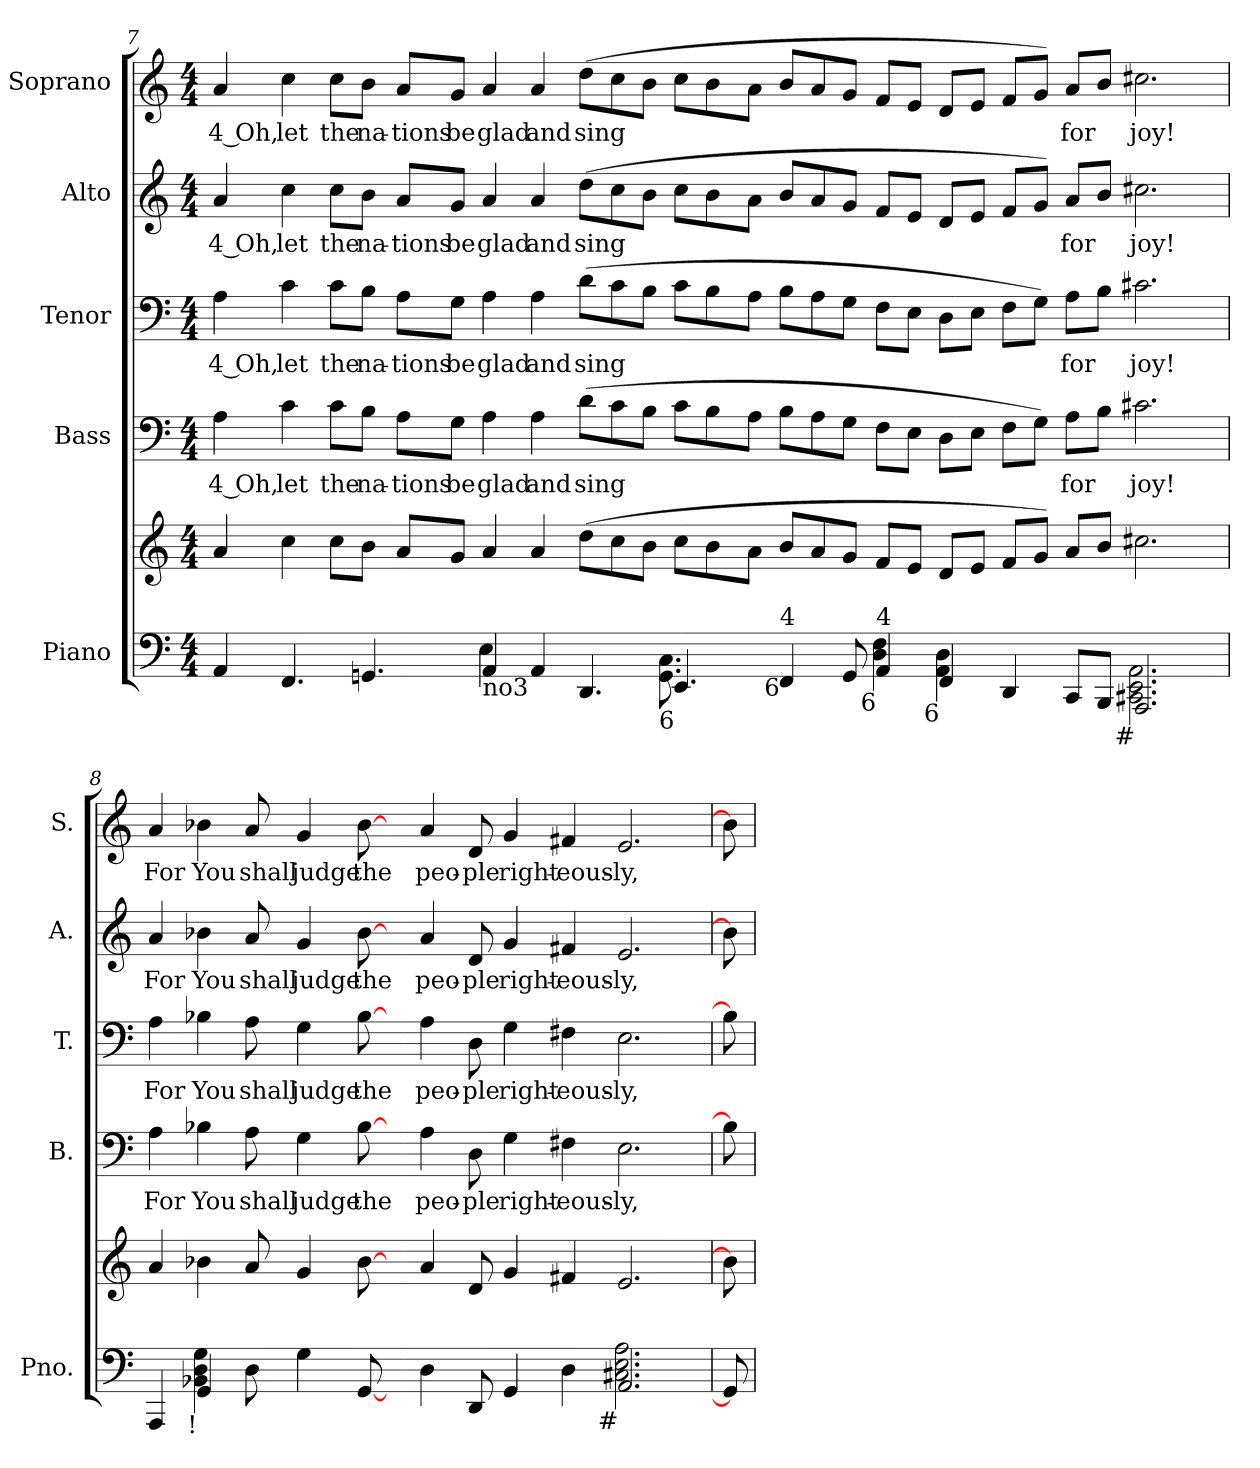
**kern	**kern	**kern	**text	**kern	**text	**kern	**text	**kern	**text
*part5	*part5	*part4	*part4	*part3	*part3	*part2	*part2	*part1	*part1
*staff6	*staff5	*staff4	*staff4	*staff3	*staff3	*staff2	*staff2	*staff1	*staff1
*I"Piano	*	*I"Bass	*	*I"Tenor	*	*I"Alto	*	*I"Soprano	*
*I'Pno.	*	*I'B.	*	*I'T.	*	*I'A.	*	*I'S.	*
!!LO:PB:g=z
*clefF4	*clefG2	*clefF4	*	*clefF4	*	*clefG2	*	*clefG2	*
*k[]	*k[]	*k[]	*	*k[]	*	*k[]	*	*k[]	*
*C:	*C:	*C:	*	*C:	*	*C:	*	*C:	*
*M4/4	*M4/4	*M4/4	*	*M4/4	*	*M4/4	*	*M4/4	*
=7	=7	=7	=7	=7	=7	=7	=7	=7	=7
*^	*	*	*	*	*	*	*	*	*
!	!	!	!	!LO:LY:b:color=#000000	!	!	!	!	!	!
!	!	!	!	!	!	!LO:LY:b:color=#000000	!	!	!	!
!	!	!	!	!	!	!	!	!LO:LY:b:color=#000000	!	!
!	!	!	!	!	!	!	!	!	!	!LO:LY:b:color=#000000
4AAi/	1ryy	4ai/	4Ai\	4 Oh,	4Ai\	4 Oh,	4ai/	4 Oh,	4ai/	4 Oh,
!	!	!	!	!LO:LY:b:color=#000000	!	!	!	!	!	!
!	!	!	!	!	!	!LO:LY:b:color=#000000	!	!	!	!
!	!	!	!	!	!	!	!	!LO:LY:b:color=#000000	!	!
!	!	!	!	!	!	!	!	!	!	!LO:LY:b:color=#000000
4.FFi/	.	4cci\	4ci\	let	4ci\	let	4cci\	let	4cci\	let
!	!	!	!	!LO:LY:b:color=#000000	!	!	!	!	!	!
!	!	!	!	!	!	!LO:LY:b:color=#000000	!	!	!	!
!	!	!	!	!	!	!	!	!LO:LY:b:color=#000000	!	!
!	!	!	!	!	!	!	!	!	!	!LO:LY:b:color=#000000
.	.	8cci\L	8ci\L	the	8ci\L	the	8cci\L	the	8cci\L	the
!	!	!	!	!LO:LY:b:color=#000000	!	!	!	!	!	!
!	!	!	!	!	!	!LO:LY:b:color=#000000	!	!	!	!
!	!	!	!	!	!	!	!	!LO:LY:b:color=#000000	!	!
!	!	!	!	!	!	!	!	!	!	!LO:LY:b:color=#000000
4.GGni/	.	8bi\J	8Bi\J	na-	8Bi\J	na-	8bi\J	na-	8bi\J	na-
!	!	!	!	!LO:LY:b:color=#000000	!	!	!	!	!	!
!	!	!	!	!	!	!LO:LY:b:color=#000000	!	!	!	!
!	!	!	!	!	!	!	!	!LO:LY:b:color=#000000	!	!
!	!	!	!	!	!	!	!	!	!	!LO:LY:b:color=#000000
.	.	8ai/L	8Ai\L	-tions	8Ai\L	-tions	8ai/L	-tions	8ai/L	-tions
!	!	!	!	!LO:LY:b:color=#000000	!	!	!	!	!	!
!	!	!	!	!	!	!LO:LY:b:color=#000000	!	!	!	!
!	!	!	!	!	!	!	!	!LO:LY:b:color=#000000	!	!
!	!	!	!	!	!	!	!	!	!	!LO:LY:b:color=#000000
.	.	8gi/J	8Gi\J	be	8Gi\J	be	8gi/J	be	8gi/J	be
!	!	!	!	!LO:LY:b:color=#000000	!	!	!	!	!	!
!	!	!	!	!	!	!LO:LY:b:color=#000000	!	!	!	!
!	!	!	!	!	!	!	!	!LO:LY:b:color=#000000	!	!
!LO:TX:b:t=no3	!	!	!	!	!	!	!	!	!	!
!	!	!	!	!	!	!	!	!	!	!LO:LY:b:color=#000000
4AAi/	4Ei\	4ai/	4Ai\	glad	4Ai\	glad	4ai/	glad	4ai/	glad
!	!	!	!	!LO:LY:b:color=#000000	!	!	!	!	!	!
!	!	!	!	!	!	!LO:LY:b:color=#000000	!	!	!	!
!	!	!	!	!	!	!	!	!LO:LY:b:color=#000000	!	!
!	!	!	!	!	!	!	!	!	!	!LO:LY:b:color=#000000
4AAi/	4ryy	4ai/	4Ai\	and	4Ai\	and	4ai/	and	4ai/	and
!	!	!	!	!LO:LY:b:color=#000000	!	!	!	!	!	!
!	!	!	!	!	!	!LO:LY:b:color=#000000	!	!	!	!
!	!	!	!	!	!	!	!	!LO:LY:b:color=#000000	!	!
!	!	!	!	!	!	!	!	!	!	!LO:LY:b:color=#000000
4.DDi/	8ryy	(8ddi\L	(8di\L	sing	(8di\L	sing	(8ddi\L	sing	(8ddi\L	sing
.	8ryy	8cci\	8ci\	.	8ci\	.	8cci\	.	8cci\	.
.	8ryy	8bi\J	8Bi\J	.	8Bi\J	.	8bi\J	.	8bi\J	.
!LO:TX:b:rj:t=6	!	!	!	!	!	!	!	!	!	!
4.EEi/	8.GGi\ 8.Ci	8cci\L	8ci\L	.	8ci\L	.	8cci\L	.	8cci\L	.
.	.	8bi\	8Bi\	.	8Bi\	.	8bi\	.	8bi\	.
.	16ryy	.	.	.	.	.	.	.	.	.
.	8ryy	8ai\J	8Ai\J	.	8Ai\J	.	8ai\J	.	8ai\J	.
!LO:TX:b:rj:t=6	!	!	!	!	!	!	!	!	!	!
!LO:TX:t=4	!	!	!	!	!	!	!	!	!	!
4FFi/	4ryy	8bi/L	8Bi\L	.	8Bi\L	.	8bi/L	.	8bi/L	.
.	.	8ai/	8Ai\	.	8Ai\	.	8ai/	.	8ai/	.
8GGi/	8ryy	8gi/J	8Gi\J	.	8Gi\J	.	8gi/J	.	8gi/J	.
!LO:TX:b:rj:t=6	!	!	!	!	!	!	!	!	!	!
!LO:TX:t=4	!	!	!	!	!	!	!	!	!	!
4AAi/	4Di\ 4Fi	8fi/L	8Fi\L	.	8Fi\L	.	8fi/L	.	8fi/L	.
.	.	8ei/J	8Ei\J	.	8Ei\J	.	8ei/J	.	8ei/J	.
!LO:TX:b:rj:t=6	!	!	!	!	!	!	!	!	!	!
4FFi/	4AAi\ 4Di	8di/L	8Di\L	.	8Di\L	.	8di/L	.	8di/L	.
.	.	8ei/J	8Ei\J	.	8Ei\J	.	8ei/J	.	8ei/J	.
4DDi/	8ryy	8fi/L	8Fi\L	.	8Fi\L	.	8fi/L	.	8fi/L	.
.	4ryy	8gi/J)	8Gi\J)	.	8Gi\J)	.	8gi/J)	.	8gi/J)	.
!	!	!	!	!LO:LY:b:color=#000000	!	!	!	!	!	!
!	!	!	!	!	!	!LO:LY:b:color=#000000	!	!	!	!
!	!	!	!	!	!	!	!	!LO:LY:b:color=#000000	!	!
!	!	!	!	!	!	!	!	!	!	!LO:LY:b:color=#000000
8CCi/L	.	8ai/L	8Ai\L	for	8Ai\L	for	8ai/L	for	8ai/L	for
8BBBi/J	8ryy	8bi/J	8Bi\J	.	8Bi\J	.	8bi/J	.	8bi/J	.
!	!	!	!	!LO:LY:b:color=#000000	!	!	!	!	!	!
!	!	!	!	!	!	!LO:LY:b:color=#000000	!	!	!	!
!	!	!	!	!	!	!	!	!LO:LY:b:color=#000000	!	!
!LO:TX:b:rj:t=#	!	!	!	!	!	!	!	!	!	!
!	!	!	!	!	!	!	!	!	!	!LO:LY:b:color=#000000
2.AAAi/	2.CC#Xi\ 2.EEi 2.AAi	2.cc#Xi\	2.c#Xi\	joy!	2.c#Xi\	joy!	2.cc#Xi\	joy!	2.cc#Xi\	joy!
!!LO:PB:g=z
=8	=8	=8	=8	=8	=8	=8	=8	=8	=8	=8
!	!	!	!	!LO:LY:b:color=#000000	!	!	!	!	!	!
!	!	!	!	!	!	!LO:LY:b:color=#000000	!	!	!	!
!	!	!	!	!	!	!	!	!LO:LY:b:color=#000000	!	!
!	!	!	!	!	!	!	!	!	!	!LO:LY:b:color=#000000
4AAAi/	4ryy	4ai/	4Ai\	For	4Ai\	For	4ai/	For	4ai/	For
!	!	!	!	!LO:LY:b:color=#000000	!	!	!	!	!	!
!	!	!	!	!	!	!LO:LY:b:color=#000000	!	!	!	!
!	!	!	!	!	!	!	!	!LO:LY:b:color=#000000	!	!
!LO:TX:b:rj:t=!	!	!	!	!	!	!	!	!	!	!
!	!	!	!	!	!	!	!	!	!	!LO:LY:b:color=#000000
4GGi/	4BB-Xi\ 4Di 4Gi	4b-Xi\	4B-Xi\	You	4B-Xi\	You	4b-Xi\	You	4b-Xi\	You
!	!	!	!	!LO:LY:b:color=#000000	!	!	!	!	!	!
!	!	!	!	!	!	!LO:LY:b:color=#000000	!	!	!	!
!	!	!	!	!	!	!	!	!LO:LY:b:color=#000000	!	!
!	!	!	!	!	!	!	!	!	!	!LO:LY:b:color=#000000
8Di\	2ryy	8ai/	8Ai\	shall	8Ai\	shall	8ai/	shall	8ai/	shall
!	!	!	!	!LO:LY:b:color=#000000	!	!	!	!	!	!
!	!	!	!	!	!	!LO:LY:b:color=#000000	!	!	!	!
!	!	!	!	!	!	!	!	!LO:LY:b:color=#000000	!	!
!	!	!	!	!	!	!	!	!	!	!LO:LY:b:color=#000000
4Gi\	.	4gi/	4Gi\	judge	4Gi\	judge	4gi/	judge	4gi/	judge
!	!	!	!	!LO:LY:b:color=#000000	!	!	!	!	!	!
!	!	!	!	!	!	!LO:LY:b:color=#000000	!	!	!	!
!	!	!	!	!	!	!	!	!LO:LY:b:color=#000000	!	!
!	!	!	!	!	!	!	!	!	!	!LO:LY:b:color=#000000
[8GGi/	.	[8b-i\	[8B-i\	the	[8B-i\	the	[8b-i\	the	[8b-i\	the
8ryy	1ryy	8ryy	8ryy	.	8ryy	.	8ryy	.	8ryy	.
!	!	!	!	!LO:LY:b:color=#000000	!	!	!	!	!	!
!	!	!	!	!	!	!LO:LY:b:color=#000000	!	!	!	!
!	!	!	!	!	!	!	!	!LO:LY:b:color=#000000	!	!
!	!	!	!	!	!	!	!	!	!	!LO:LY:b:color=#000000
4Di\	.	4ai/	4Ai\	peo-	4Ai\	peo-	4ai/	peo-	4ai/	peo-
!	!	!	!	!LO:LY:b:color=#000000	!	!	!	!	!	!
!	!	!	!	!	!	!LO:LY:b:color=#000000	!	!	!	!
!	!	!	!	!	!	!	!	!LO:LY:b:color=#000000	!	!
!	!	!	!	!	!	!	!	!	!	!LO:LY:b:color=#000000
8DDi/	.	8di/	8Di\	-ple	8Di\	-ple	8di/	-ple	8di/	-ple
!	!	!	!	!LO:LY:b:color=#000000	!	!	!	!	!	!
!	!	!	!	!	!	!LO:LY:b:color=#000000	!	!	!	!
!	!	!	!	!	!	!	!	!LO:LY:b:color=#000000	!	!
!	!	!	!	!	!	!	!	!	!	!LO:LY:b:color=#000000
4GGi/	.	4gi/	4Gi\	right-	4Gi\	right-	4gi/	right-	4gi/	right-
!	!	!	!	!LO:LY:b:color=#000000	!	!	!	!	!	!
!	!	!	!	!	!	!LO:LY:b:color=#000000	!	!	!	!
!	!	!	!	!	!	!	!	!LO:LY:b:color=#000000	!	!
!	!	!	!	!	!	!	!	!	!	!LO:LY:b:color=#000000
4Di\	.	4f#Xi/	4F#Xi\	-eous-	4F#Xi\	-eous-	4f#Xi/	-eous-	4f#Xi/	-eous-
!	!	!	!	!LO:LY:b:color=#000000	!	!	!	!	!	!
!	!	!	!	!	!	!LO:LY:b:color=#000000	!	!	!	!
!	!	!	!	!	!	!	!	!LO:LY:b:color=#000000	!	!
!LO:TX:b:rj:t=#	!	!	!	!	!	!	!	!	!	!
!	!	!	!	!	!	!	!	!	!	!LO:LY:b:color=#000000
2.AAi/	2.C#Xi\ 2.Ei 2.Ai	2.ei/	2.Ei\	-ly,	2.Ei\	-ly,	2.ei/	-ly,	2.ei/	-ly,
*v	*v	*	*	*	*	*	*	*	*	*
=9	=9	=9	=9	=9	=9	=9	=9	=9	=9
8GGi/]	8b-i\]	8B-i\]	.	8B-i\]	.	8b-i\]	.	8b-i\]	.
=	=	=	=	=	=	=	=	=	=
*-	*-	*-	*-	*-	*-	*-	*-	*-	*-
